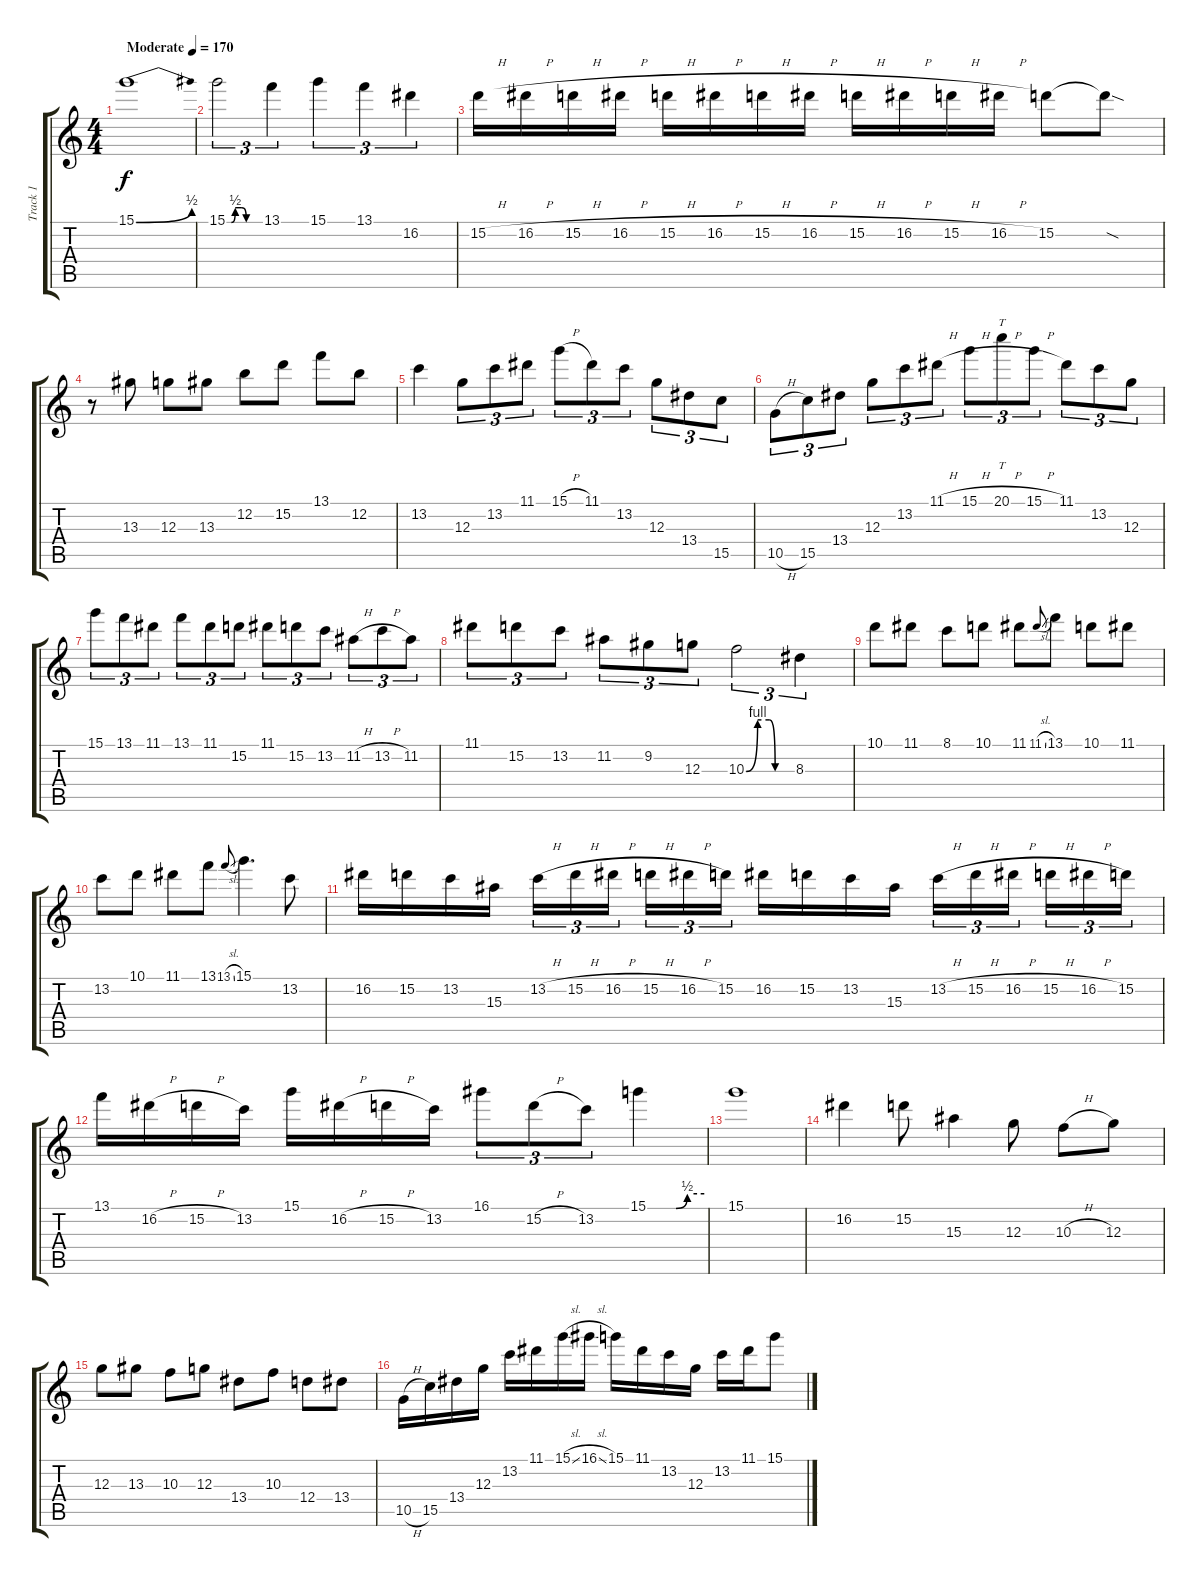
\track ("Track 1" "Track 1") {instrument overdrivenguitar}
\staff {score tabs}
\tuning (E4 B3 G3 D3 A2 E2) {hide}
\ts (4 4)
\tempo (170 "Moderate")
\clef g2
\ks c
15.1{be (bend 0 0 60 2)}.1{dy f instrument overdrivenguitar} |
15.1{be (custom 0 0 8 0 15 2 20 2 27 2 35 0 60 0)}.2{tu (3 2)} 13.1.4{tu (3 2)} 15.1.4{tu (3 2)} 13.1.4{tu (3 2)} 16.2.4{tu (3 2)} |
15.2{h}.16 16.2{h}.16 15.2{h}.16 16.2{h}.16 15.2{h}.16 16.2{h}.16 15.2{h}.16 16.2{h}.16 15.2{h}.16 16.2{h}.16 15.2{h}.16 16.2{h}.16 15.2.8 15.2{sod t}.8 |
r.8 13.3.8 12.3.8 13.3.8 12.2.8 15.2.8 13.1.8 12.2.8 |
13.2.4 12.3.8{tu (3 2)} 13.2.8{tu (3 2)} 11.1.8{tu (3 2)} 15.1{h}.8{tu (3 2)} 11.1.8{tu (3 2)} 13.2.8{tu (3 2)} 12.3.8{tu (3 2)} 13.4.8{tu (3 2)} 15.5.8{tu (3 2)} |
10.5{h}.8{tu (3 2)} 15.5.8{tu (3 2)} 13.4.8{tu (3 2)} 12.3.8{tu (3 2)} 13.2.8{tu (3 2)} 11.1{h}.8{tu (3 2)} 15.1{h}.8{tu (3 2)} 20.1{h}.8{tt tu (3 2)} 15.1{h}.8{tu (3 2)} 11.1.8{tu (3 2)} 13.2.8{tu (3 2)} 12.3.8{tu (3 2)} |
15.1.8{tu (3 2)} 13.1.8{tu (3 2)} 11.1.8{tu (3 2)} 13.1.8{tu (3 2)} 11.1.8{tu (3 2)} 15.2.8{tu (3 2)} 11.1.8{tu (3 2)} 15.2.8{tu (3 2)} 13.2.8{tu (3 2)} 11.2{h}.8{tu (3 2)} 13.2{h}.8{tu (3 2)} 11.2.8{tu (3 2)} |
11.1.8{tu (3 2)} 15.2.8{tu (3 2)} 13.2.8{tu (3 2)} 11.2.8{tu (3 2)} 9.2.8{tu (3 2)} 12.3.8{tu (3 2)} 10.3{be (custom 0 0 15 4 20 4 30 4 38 0 60 0)}.2{tu (3 2)} 8.3.4{tu (3 2)} |
10.1.8 11.1.8 8.1.8 10.1.8 11.1.8 11.1{sl}.8{gr onbeat} 13.1.8 10.1.8 11.1.8 |
13.2.8 10.1.8 11.1.8 13.1.8 13.1{sl}.8{gr onbeat} 15.1.4{d} 13.2.8 |
16.2.16 15.2.16 13.2.16 15.3.16 13.2{h}.16{tu (3 2)} 15.2{h}.16{tu (3 2)} 16.2{h}.16{tu (3 2) beam splitsecondary} 15.2{h}.16{tu (3 2)} 16.2{h}.16{tu (3 2)} 15.2.16{tu (3 2)} 16.2.16 15.2.16 13.2.16 15.3.16 13.2{h}.16{tu (3 2)} 15.2{h}.16{tu (3 2)} 16.2{h}.16{tu (3 2) beam splitsecondary} 15.2{h}.16{tu (3 2)} 16.2{h}.16{tu (3 2)} 15.2.16{tu (3 2)} |
13.1.16 16.2{h}.16 15.2{h}.16 13.2.16 15.1.16 16.2{h}.16 15.2{h}.16 13.2.16 16.1.8{tu (3 2)} 15.2{h}.8{tu (3 2)} 13.2.8{tu (3 2)} 15.1{be (custom 0 0 30 0 42 2 60 2)}.4 |
15.1.1 |
16.2.4 15.2.8 15.3.4 12.3.8 10.3{h}.8 12.3.8 |
12.3.8 13.3.8 10.3.8 12.3.8 13.4.8 10.3.8 12.4.8 13.4.8 |
10.5{h}.16 15.5.16 13.4.16 12.3.16 13.2.16 11.1.16 15.1{sl}.16 16.1{sl}.16 15.1.16 11.1.16 13.2.16 12.3.16 13.2.16 11.1.16 15.1.8
